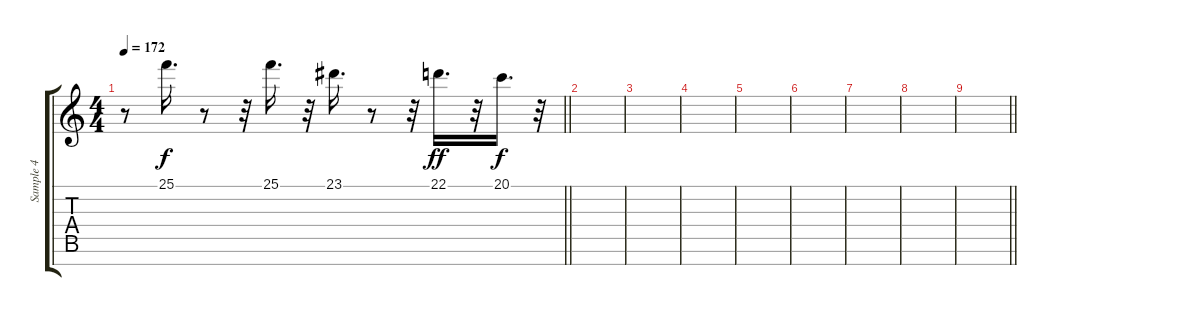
\track ("Sample 4" "Sample 4") {instrument electricgrandpiano}
\staff {score tabs}
\tuning (E4 B3 G3 D3 A2 E2 B1) {hide}
\ts (4 4)
\tempo 172
\clef g2
\barLineRight lightlight
\ks c
r.8{dy ff} 25.1.16{d dy f} r.8 r.32 25.1.16{d} r.32 23.1.16{d} r.8 r.32 22.1.16{d dy ff} r.32 20.1.16{d dy f} r.32 |
\section ("" " ")
|
|
|
|
|
|
|
\barLineRight lightlight
